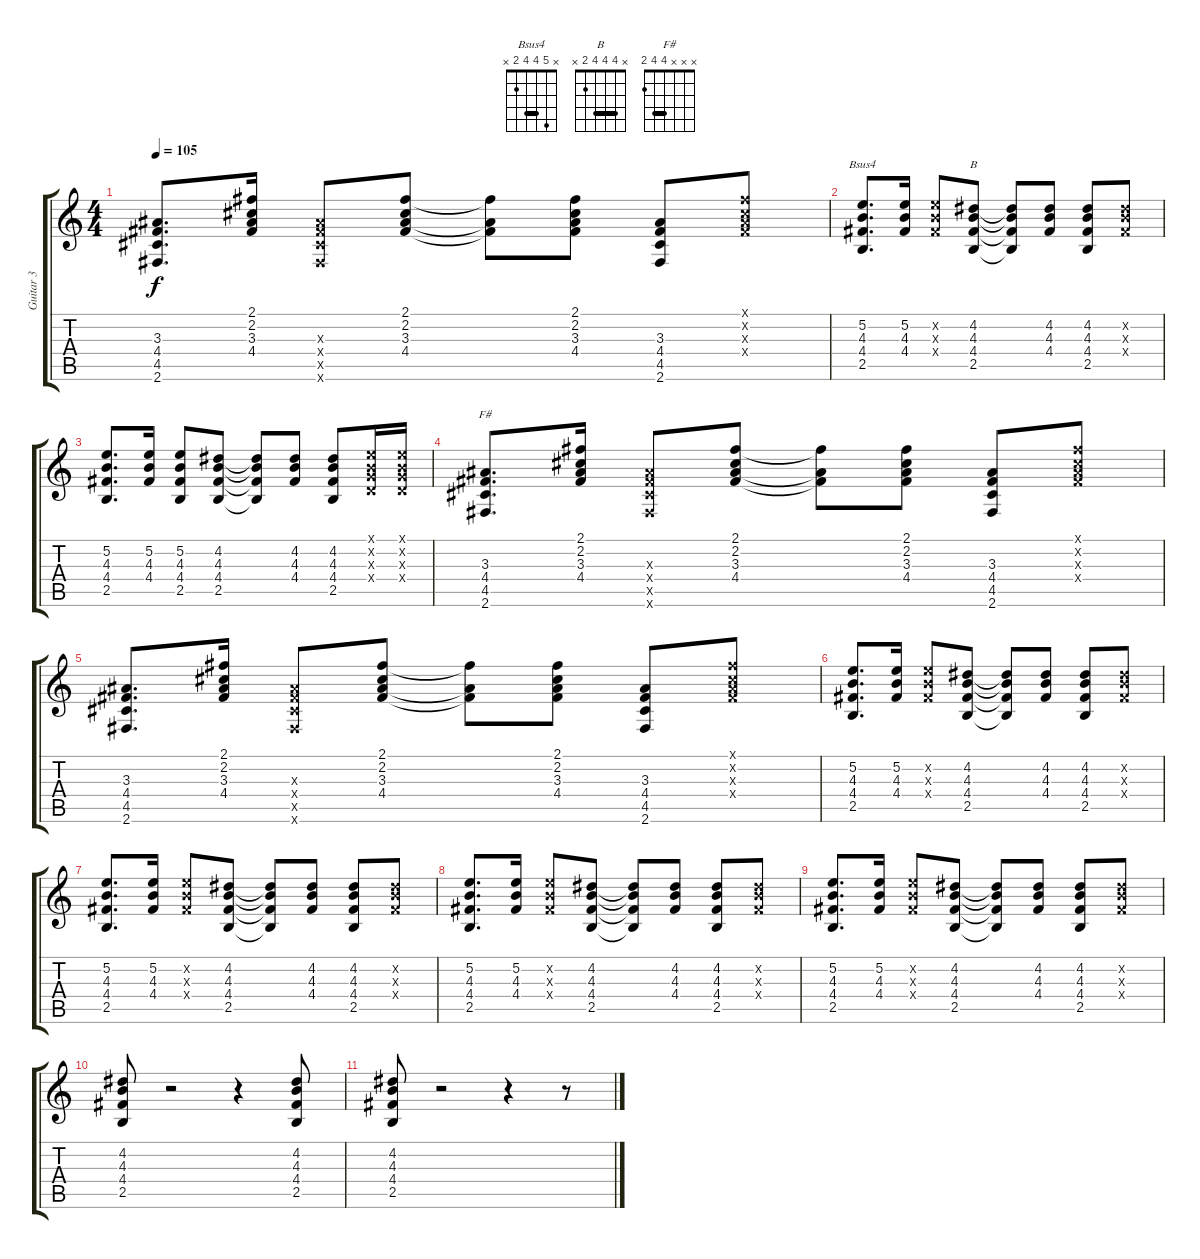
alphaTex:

\track ("Guitar 3" "Guitar 3") {instrument electricguitarclean}
\staff {score tabs}
\tuning (E4 B3 G3 D3 A2 E2) {hide}
\chord ("Bsus4" x 5 4 4 2 x) {barre 4}
\chord ("B" x 4 4 4 2 x) {barre 4}
\chord ("F#" x x x 4 4 2) {barre 4}
\ts (4 4)
\tempo 105
\clef g2
\ks c
(3.3 4.4 4.5 2.6).8{d dy f} (2.1 2.2 3.3 4.4).16 (3.3{x} 4.4{x} 4.5{x} 2.6{x}).8 (2.1 2.2 3.3 4.4).8 (2.1{t} 3.3{t} 4.4{t}).8 (2.1 2.2 3.3 4.4).8 (3.3 4.4 4.5 2.6).8 (2.1{x} 2.2{x} 3.3{x} 4.4{x}).8 |
(5.2 4.3 4.4 2.5).8{d ch "Bsus4"} (5.2 4.3 4.4).16 (5.2{x} 4.3{x} 4.4{x}).8 (4.2 4.3 4.4 2.5).8{ch "B"} (4.2{t} 4.3{t} 4.4{t} 2.5{t}).8 (4.2 4.3 4.4).8 (4.2 4.3 4.4 2.5).8 (4.2{x} 4.3{x} 4.4{x}).8 |
(5.2 4.3 4.4 2.5).8{d} (5.2 4.3 4.4).16 (5.2 4.3 4.4 2.5).8 (4.2 4.3 4.4 2.5).8 (4.2{t} 4.3{t} 4.4{t} 2.5{t}).8 (4.2 4.3 4.4).8 (4.2 4.3 4.4 2.5).8 (0.1{x} 0.2{x} 0.3{x} 0.4{x}).16 (0.1{x} 0.2{x} 0.3{x} 0.4{x}).16 |
(3.3 4.4 4.5 2.6).8{d ch "F#"} (2.1 2.2 3.3 4.4).16 (3.3{x} 4.4{x} 4.5{x} 2.6{x}).8 (2.1 2.2 3.3 4.4).8 (2.1{t} 3.3{t} 4.4{t}).8 (2.1 2.2 3.3 4.4).8 (3.3 4.4 4.5 2.6).8 (2.1{x} 2.2{x} 3.3{x} 4.4{x}).8 |
(3.3 4.4 4.5 2.6).8{d} (2.1 2.2 3.3 4.4).16 (3.3{x} 4.4{x} 4.5{x} 2.6{x}).8 (2.1 2.2 3.3 4.4).8 (2.1{t} 3.3{t} 4.4{t}).8 (2.1 2.2 3.3 4.4).8 (3.3 4.4 4.5 2.6).8 (2.1{x} 2.2{x} 3.3{x} 4.4{x}).8 |
(5.2 4.3 4.4 2.5).8{d} (5.2 4.3 4.4).16 (5.2{x} 4.3{x} 4.4{x}).8 (4.2 4.3 4.4 2.5).8 (4.2{t} 4.3{t} 4.4{t} 2.5{t}).8 (4.2 4.3 4.4).8 (4.2 4.3 4.4 2.5).8 (4.2{x} 4.3{x} 4.4{x}).8 |
(5.2 4.3 4.4 2.5).8{d} (5.2 4.3 4.4).16 (5.2{x} 4.3{x} 4.4{x}).8 (4.2 4.3 4.4 2.5).8 (4.2{t} 4.3{t} 4.4{t} 2.5{t}).8 (4.2 4.3 4.4).8 (4.2 4.3 4.4 2.5).8 (4.2{x} 4.3{x} 4.4{x}).8 |
(5.2 4.3 4.4 2.5).8{d} (5.2 4.3 4.4).16 (5.2{x} 4.3{x} 4.4{x}).8 (4.2 4.3 4.4 2.5).8 (4.2{t} 4.3{t} 4.4{t} 2.5{t}).8 (4.2 4.3 4.4).8 (4.2 4.3 4.4 2.5).8 (4.2{x} 4.3{x} 4.4{x}).8 |
(5.2 4.3 4.4 2.5).8{d} (5.2 4.3 4.4).16 (5.2{x} 4.3{x} 4.4{x}).8 (4.2 4.3 4.4 2.5).8 (4.2{t} 4.3{t} 4.4{t} 2.5{t}).8 (4.2 4.3 4.4).8 (4.2 4.3 4.4 2.5).8 (4.2{x} 4.3{x} 4.4{x}).8 |
(4.2 4.3 4.4 2.5).8 r.2 r.4 (4.2 4.3 4.4 2.5).8 |
(4.2 4.3 4.4 2.5).8 r.2 r.4 r.8
